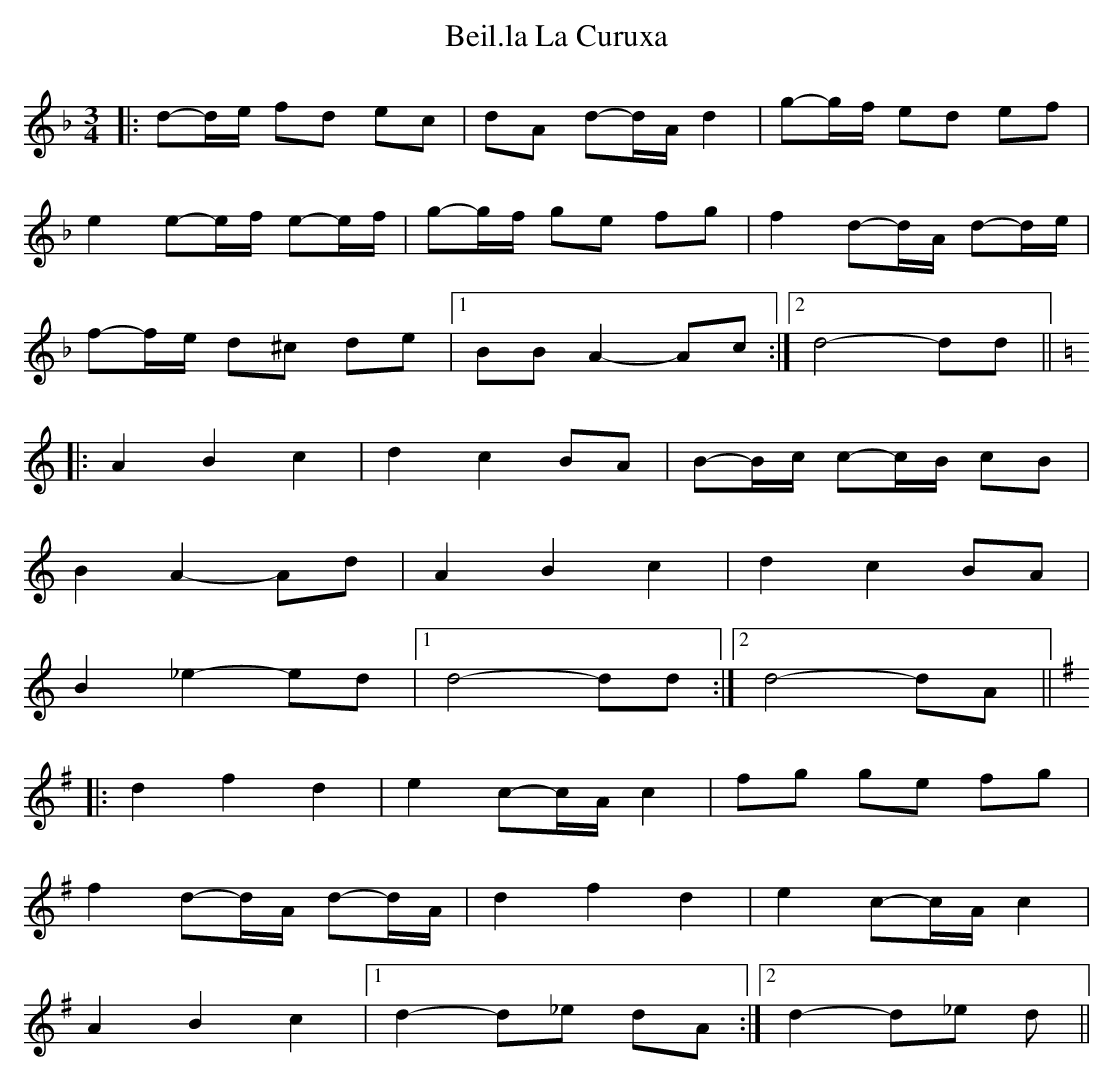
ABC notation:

X:1
T: Beil.la La Curuxa
M: 3/4
L: 1/8
K: Dmin
|:d-d/e/ fd ec|dA d-d/A/ d2|g-g/f/ ed ef|
e2 e-e/f/ e-e/f/|g-g/f/ ge fg|f2 d-d/A/ d-d/e/|
f-f/e/ d^c de|1 BB A2- Ac:|2 d4- dd||
[K:Ddor]|:A2B2c2|d2c2BA|B-B/c/ c-c/B/ cB|
B2 A2- Ad|A2B2c2|d2c2BA|
B2 _e2- ed|1 d4- dd:|2 d4- dA||
[K:Dmix]|:d2 f2 d2|e2 c-c/A/ c2|fg ge fg|
f2 d-d/A/ d-d/A/|d2 f2 d2|e2 c-c/A/ c2|
A2 B2 c2|1 d2- d_e dA:|2 d2- d_e d||
